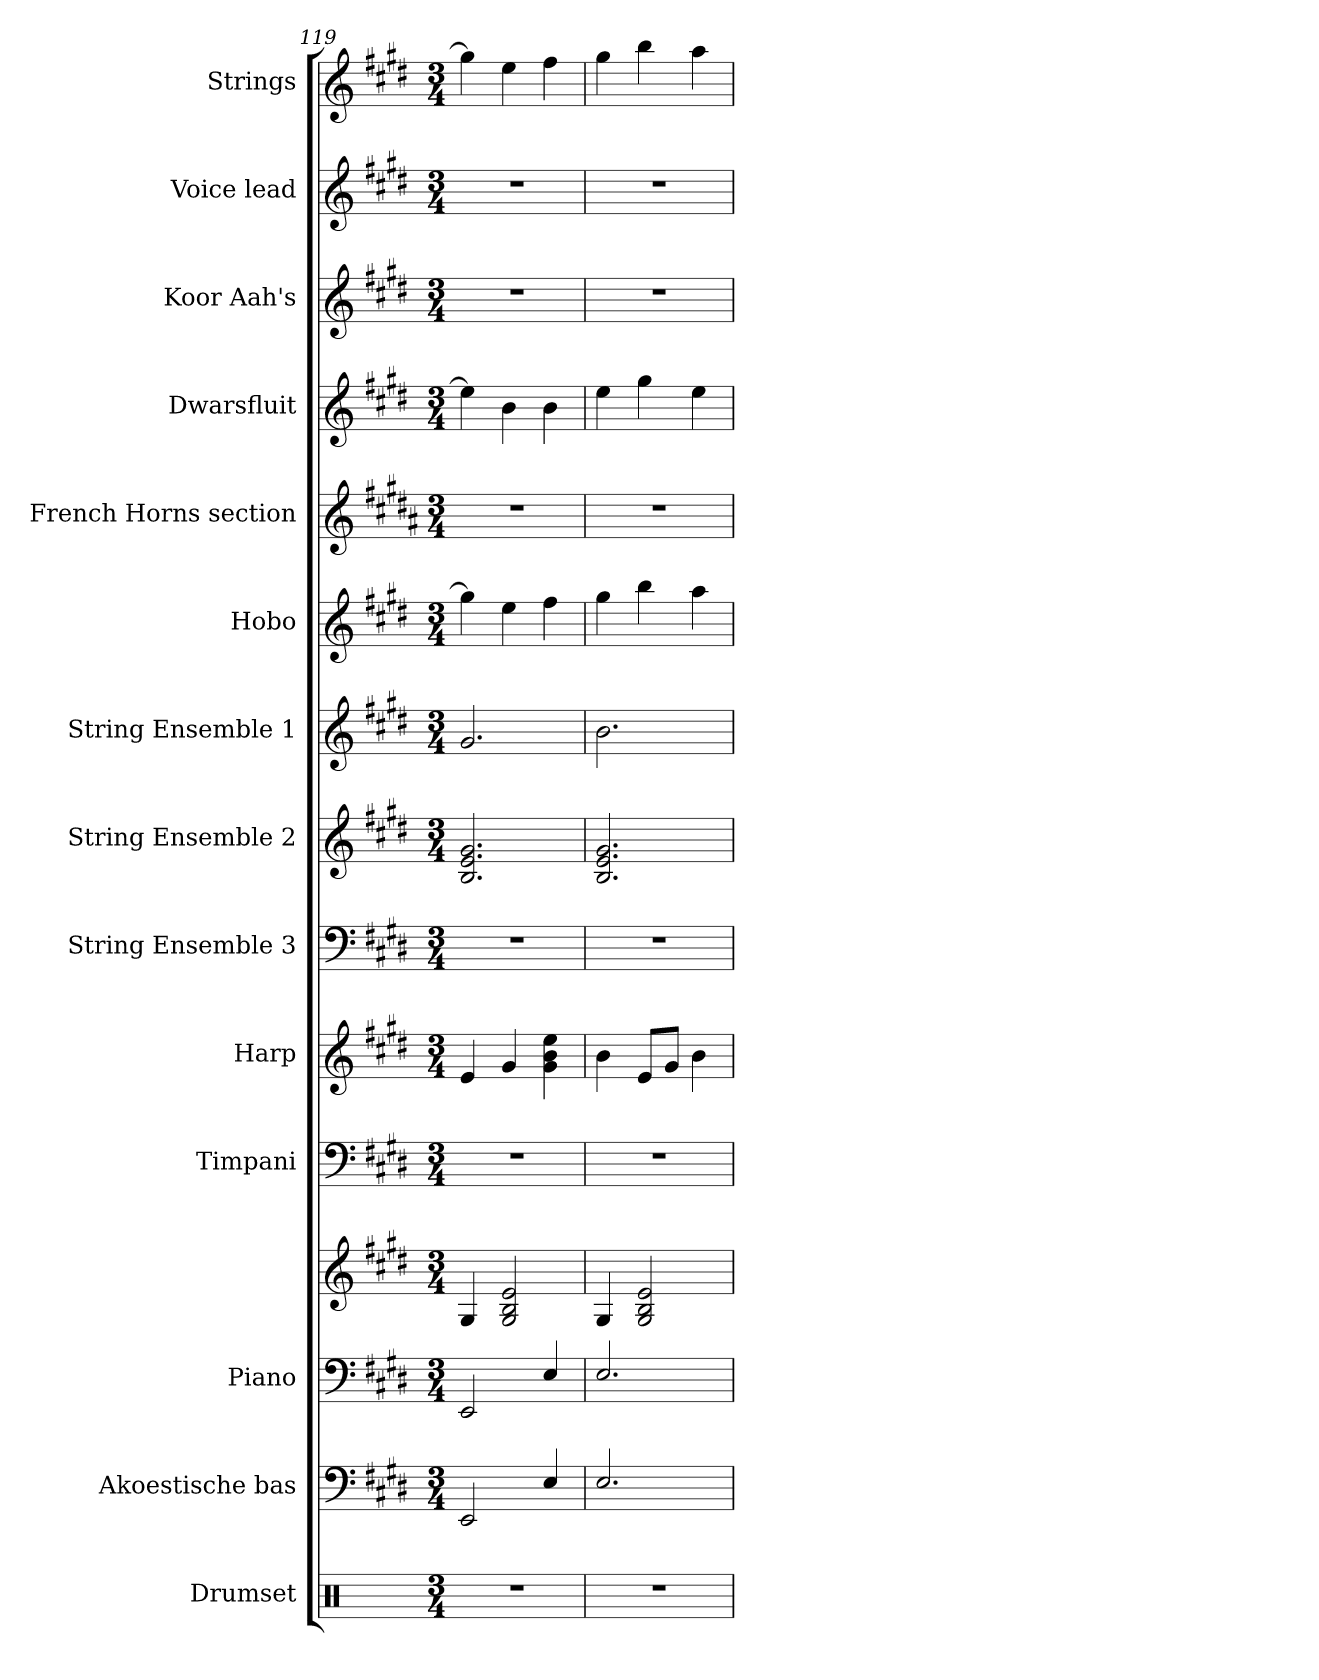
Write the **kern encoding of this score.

**kern	**kern	**kern	**kern	**kern	**kern	**kern	**kern	**kern	**kern	**kern	**kern	**kern	**kern	**kern
*part14	*part13	*part12	*part12	*part11	*part10	*part9	*part8	*part7	*part6	*part5	*part4	*part3	*part2	*part1
*staff15	*staff14	*staff13	*staff12	*staff11	*staff10	*staff9	*staff8	*staff7	*staff6	*staff5	*staff4	*staff3	*staff2	*staff1
*I"Drumset	*I"Akoestische bas	*I"Piano	*	*I"Timpani	*I"Harp	*I"String Ensemble 3	*I"String Ensemble 2	*I"String Ensemble 1	*I"Hobo	*I"French Horns section	*I"Dwarsfluit	*I"Koor Aah's	*I"Voice lead	*I"Strings
*I'D. set	*I'Bas	*I'Piano	*	*I'Timpani	*I'Harp	*I'String Ensemble 3	*I'String Ensemble 2	*I'String Ensemble 1	*I'Hobo	*I'French Horns section	*I'Dwarsfluit	*I'Koor Aah's	*I'Voice lead	*I'Strings
*clefX	*clefF4	*clefF4	*clefG2	*clefF4	*clefG2	*clefF4	*clefG2	*clefG2	*clefG2	*clefG2	*clefG2	*clefG2	*clefG2	*clefG2
*	*ITrd7c12	*	*	*	*	*	*	*	*	*ITrd4c7	*	*	*	*
*k[]	*k[f#c#g#d#]	*k[f#c#g#d#]	*k[f#c#g#d#]	*k[f#c#g#d#]	*k[f#c#g#d#]	*k[f#c#g#d#]	*k[f#c#g#d#]	*k[f#c#g#d#]	*k[f#c#g#d#]	*k[f#c#g#d#]	*k[f#c#g#d#]	*k[f#c#g#d#]	*k[f#c#g#d#]	*k[f#c#g#d#]
*M3/4	*M3/4	*M3/4	*M3/4	*M3/4	*M3/4	*M3/4	*M3/4	*M3/4	*M3/4	*M3/4	*M3/4	*M3/4	*M3/4	*M3/4
=119	=119	=119	=119	=119	=119	=119	=119	=119	=119	=119	=119	=119	=119	=119
2.r	2EEE/	2EE/	4G#/	2.r	4e/	2.r	2.B/ 2.e/ 2.g#/	2.g#/	4gg#\]	2.r	4ee\]	2.r	2.r	4gg#\]
.	.	.	2G#/ 2B/ 2e/	.	4g#/	.	.	.	4ee\	.	4b\	.	.	4ee\
.	4EE/	4E/	.	.	4g#\ 4b\ 4ee\	.	.	.	4ff#\	.	4b\	.	.	4ff#\
!!LO:PB:g=z
=120	=120	=120	=120	=120	=120	=120	=120	=120	=120	=120	=120	=120	=120	=120
2.r	2.EE/	2.E/	4G#/	2.r	4b\	2.r	2.B/ 2.e/ 2.g#/	2.b\	4gg#\	2.r	4ee\	2.r	2.r	4gg#\
.	.	.	2G#/ 2B/ 2e/	.	8e/L	.	.	.	4bb\	.	4gg#\	.	.	4bb\
.	.	.	.	.	8g#/J	.	.	.	.	.	.	.	.	.
.	.	.	.	.	4b\	.	.	.	4aa\	.	4ee\	.	.	4aa\
=	=	=	=	=	=	=	=	=	=	=	=	=	=	=
*-	*-	*-	*-	*-	*-	*-	*-	*-	*-	*-	*-	*-	*-	*-
